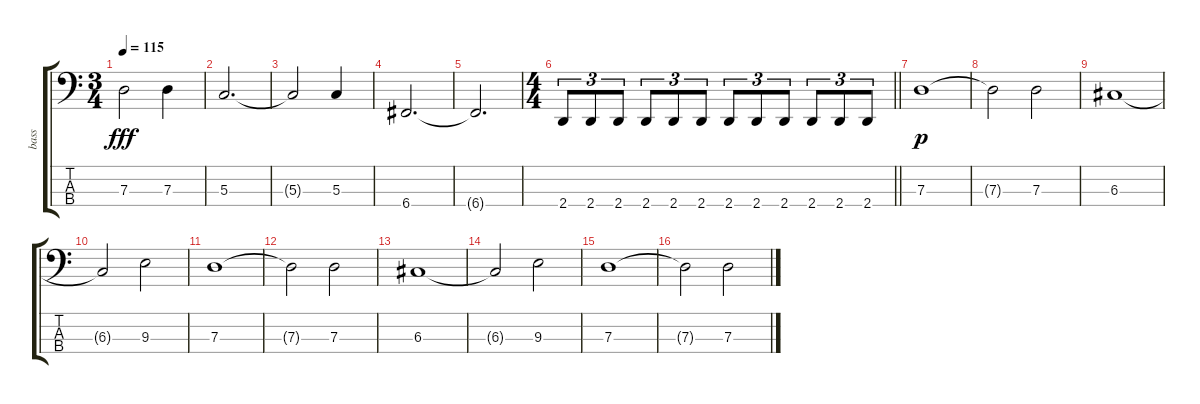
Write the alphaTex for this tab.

\track ("bass" "bass") {instrument electricbassfinger}
\staff {score tabs}
\tuning (F2 C2 G1 C1) {hide}
\ts (3 4)
\tempo 115
\clef f4
\ks c
7.3{t}.2{dy fff} 7.3.4 |
5.3.2{d} |
5.3{t}.2 5.3.4 |
6.4.2{d} |
6.4{t}.2{d} |
\ts (4 4)
\barLineRight lightlight
2.4.8{tu (3 2)} 2.4.8{tu (3 2)} 2.4.8{tu (3 2)} 2.4.8{tu (3 2)} 2.4.8{tu (3 2)} 2.4.8{tu (3 2)} 2.4.8{tu (3 2)} 2.4.8{tu (3 2)} 2.4.8{tu (3 2)} 2.4.8{tu (3 2)} 2.4.8{tu (3 2)} 2.4.8{tu (3 2)} |
\section ("" "")
7.3.1{dy p} |
7.3{t}.2 7.3.2 |
6.3.1 |
6.3{t}.2 9.3.2 |
7.3.1 |
7.3{t}.2 7.3.2 |
6.3.1 |
6.3{t}.2 9.3.2 |
7.3.1 |
7.3{t}.2 7.3.2
